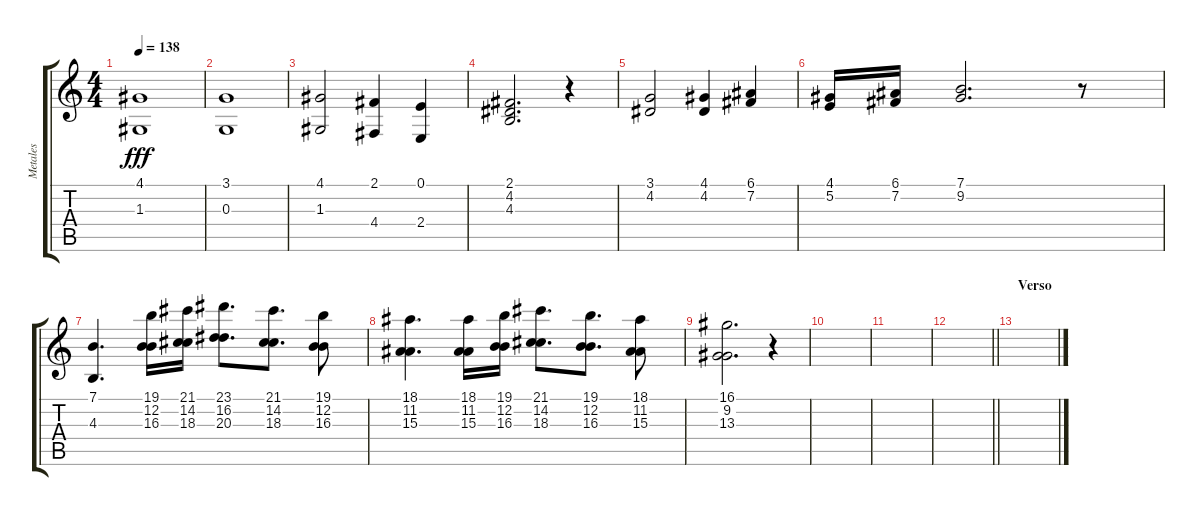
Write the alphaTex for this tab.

\track ("Metales" "Metales") {instrument brasssection}
\staff {score tabs}
\tuning (E4 B3 G3 D3 A2 E2) {hide}
\ts (4 4)
\tempo 138
\clef g2
\ks c
(4.1 1.3).1{dy fff} |
(3.1 0.3).1 |
(4.1 1.3).2 (2.1 4.4).4 (0.1 2.4).4 |
(2.1 4.2 4.3).2{d} r.4 |
(3.1 4.2).2 (4.1 4.2).4 (6.1 7.2).4 |
(4.1 5.2).16 (6.1 7.2).16 (7.1 9.2).2{d} r.8 |
(7.1 4.3).4{d} (19.1 12.2 16.3).16 (21.1 14.2 18.3).16 (23.1 16.2 20.3).8{d} (21.1 14.2 18.3).8{d} (19.1 12.2 16.3).8 |
(18.1 11.2 15.3).4{d} (18.1 11.2 15.3).16 (19.1 12.2 16.3).16 (21.1 14.2 18.3).8{d} (19.1 12.2 16.3).8{d} (18.1 11.2 15.3).8 |
(16.1 9.2 13.3).2{d} r.4 |
|
|
\barLineRight lightlight
|
\section ("" "Verso")
